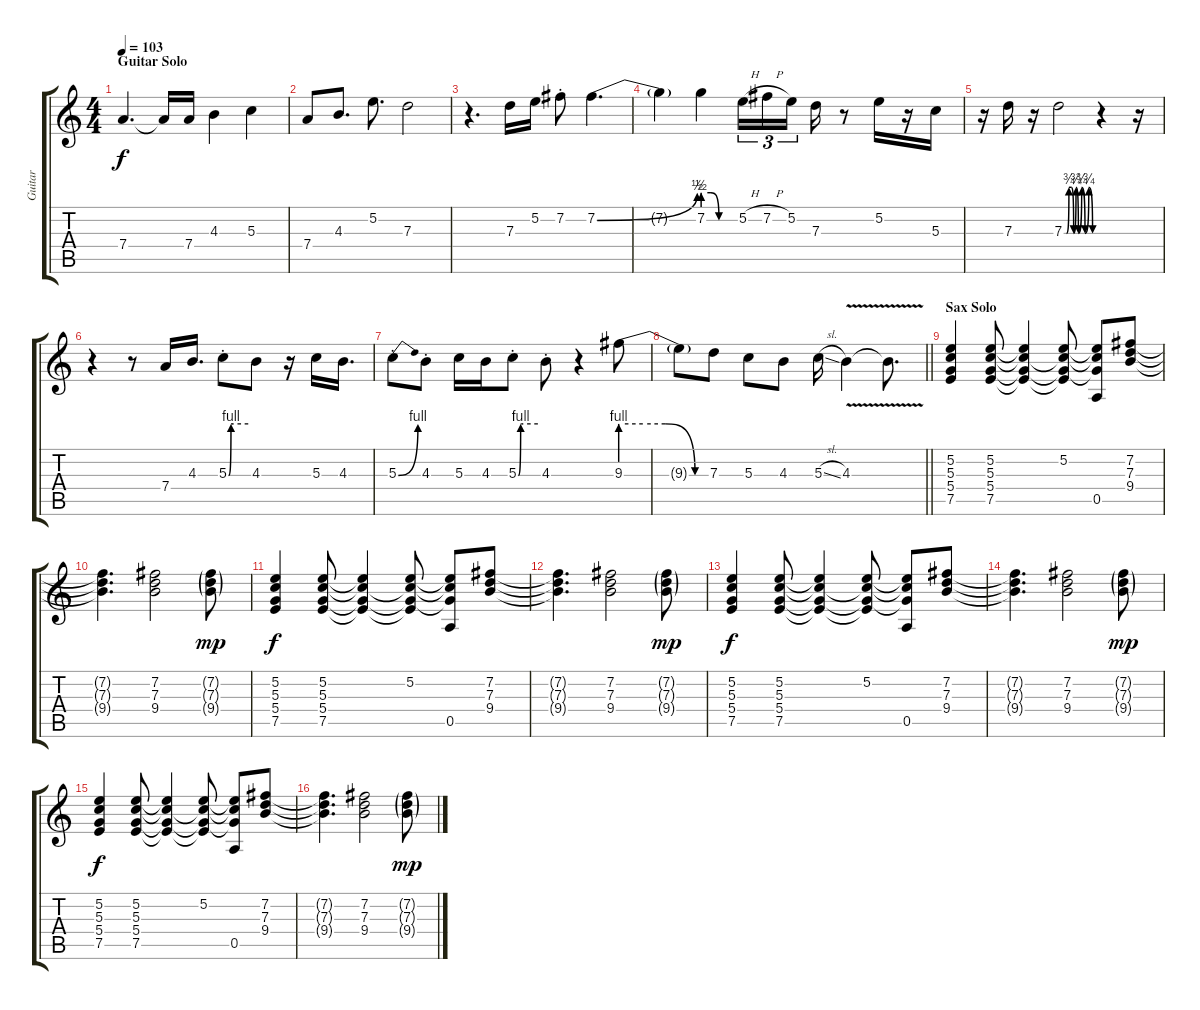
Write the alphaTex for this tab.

\track ("Guitar" "Guitar") {instrument acousticguitarsteel}
\staff {score tabs}
\tuning (E4 B3 G3 D3 A2 E2) {hide}
\ts (4 4)
\section ("" "Guitar Solo")
\tempo 103
\clef g2
\ks c
7.4.4{d dy f} 7.4{t}.16 7.4.16 4.3.4 5.3.4 |
7.4.8 4.3.8{d} 5.2.8{d} 7.3.2 |
r.4{d} 7.3.16 5.2.16 7.2{st}.8 7.2{be (bend 0 0 60 2)}.4{d} |
7.2{t}.4 7.2{be (custom 0 2 15 2 30 0 60 0)}.4 5.2{h}.16{tu (3 2)} 7.2{h}.16{tu (3 2)} 5.2.16{tu (3 2) beam splitsecondary} 7.3.16 r.8 5.2.16 r.16 5.3.16 |
r.16 7.3.16 r.16 7.3{be (custom 0 0 5 0 10 3 15 3 20 0 25 3 30 0 37 3 44 0 52 3 60 0)}.2 r.4 r.16 |
r.4 r.8 7.4.16 4.3.16{d} 5.3{be (custom 0 0 7 4 10 4 15 4 60 4) st}.8 4.3.8 r.16 5.3.16 4.3.16{d} |
5.3{be (bend 0 0 60 4) st}.8 4.3{st}.8 5.3.16 4.3.16 5.3{be (custom 0 0 7 4 10 4 15 4 60 4) st}.8 4.3{st}.8 r.4 9.3{be (custom 0 4 15 4 30 4 50 0 60 0)}.8 |
\barLineRight lightlight
9.3{t}.8 7.3.8 5.3.8 4.3.8 5.3{sl}.16 4.3{v}.4 4.3{t}.8{d} |
\section ("" "Sax Solo")
(5.2 5.3 5.4 7.5).4 (5.2 5.3 5.4 7.5).8 (5.2{t} 5.3{t} 5.4{t} 7.5{t}).4 (5.2 5.3{t} 5.4{t} 7.5{t}).8 (5.2{t} 5.3{t} 5.4{t} 0.5).8 (7.2 7.3 9.4).8 |
(7.2{t} 7.3{t} 9.4{t}).4{d} (7.2 7.3 9.4).2 (7.2{g} 7.3{g} 9.4{g}).8{dy mp} |
(5.2 5.3 5.4 7.5).4{dy f} (5.2 5.3 5.4 7.5).8 (5.2{t} 5.3{t} 5.4{t} 7.5{t}).4 (5.2 5.3{t} 5.4{t} 7.5{t}).8 (5.2{t} 5.3{t} 5.4{t} 0.5).8 (7.2 7.3 9.4).8 |
(7.2{t} 7.3{t} 9.4{t}).4{d} (7.2 7.3 9.4).2 (7.2{g} 7.3{g} 9.4{g}).8{dy mp} |
(5.2 5.3 5.4 7.5).4{dy f} (5.2 5.3 5.4 7.5).8 (5.2{t} 5.3{t} 5.4{t} 7.5{t}).4 (5.2 5.3{t} 5.4{t} 7.5{t}).8 (5.2{t} 5.3{t} 5.4{t} 0.5).8 (7.2 7.3 9.4).8 |
(7.2{t} 7.3{t} 9.4{t}).4{d} (7.2 7.3 9.4).2 (7.2{g} 7.3{g} 9.4{g}).8{dy mp} |
(5.2 5.3 5.4 7.5).4{dy f} (5.2 5.3 5.4 7.5).8 (5.2{t} 5.3{t} 5.4{t} 7.5{t}).4 (5.2 5.3{t} 5.4{t} 7.5{t}).8 (5.2{t} 5.3{t} 5.4{t} 0.5).8 (7.2 7.3 9.4).8 |
(7.2{t} 7.3{t} 9.4{t}).4{d} (7.2 7.3 9.4).2 (7.2{g} 7.3{g} 9.4{g}).8{dy mp}
